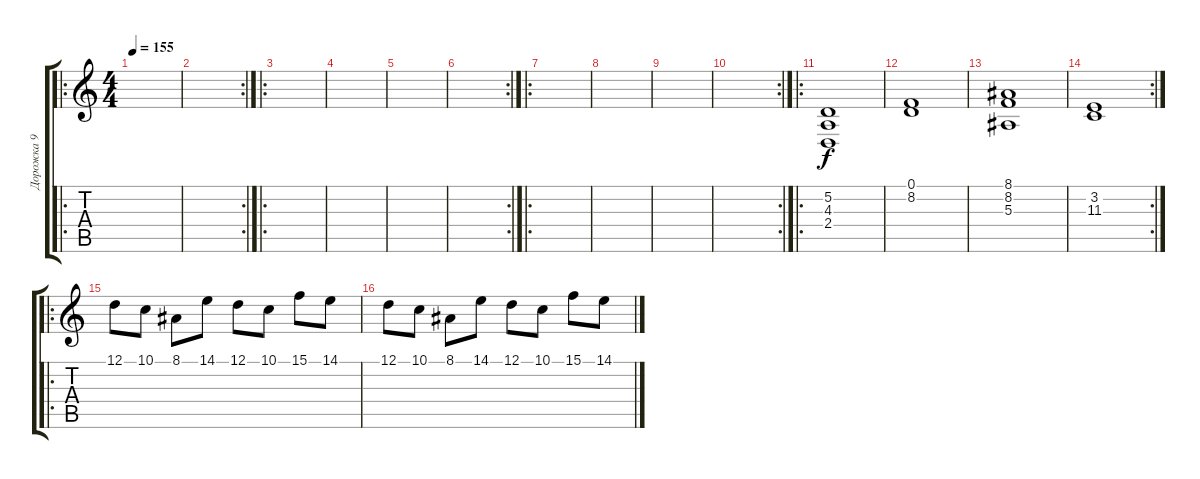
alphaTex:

\track ("Дорожка 9" "Дорожка 9") {instrument orchestralharp}
\staff {score tabs}
\tuning (D4 A3 F3 C3 G2 D2) {hide}
\ro
\ts (4 4)
\tempo 155
\clef g2
\ks c
|
\rc 2
|
\ro
|
|
|
\rc 2
|
\ro
|
|
|
\rc 2
|
\ro
(5.2 4.3 2.4).1 |
(0.1 8.2).1 |
(8.1 8.2 5.3).1 |
\rc 2
(3.2 11.3).1 |
\ro
12.1.8{volume 16} 10.1.8 8.1.8 14.1.8 12.1.8 10.1.8 15.1.8 14.1.8 |
12.1.8 10.1.8 8.1.8 14.1.8 12.1.8 10.1.8 15.1.8 14.1.8
